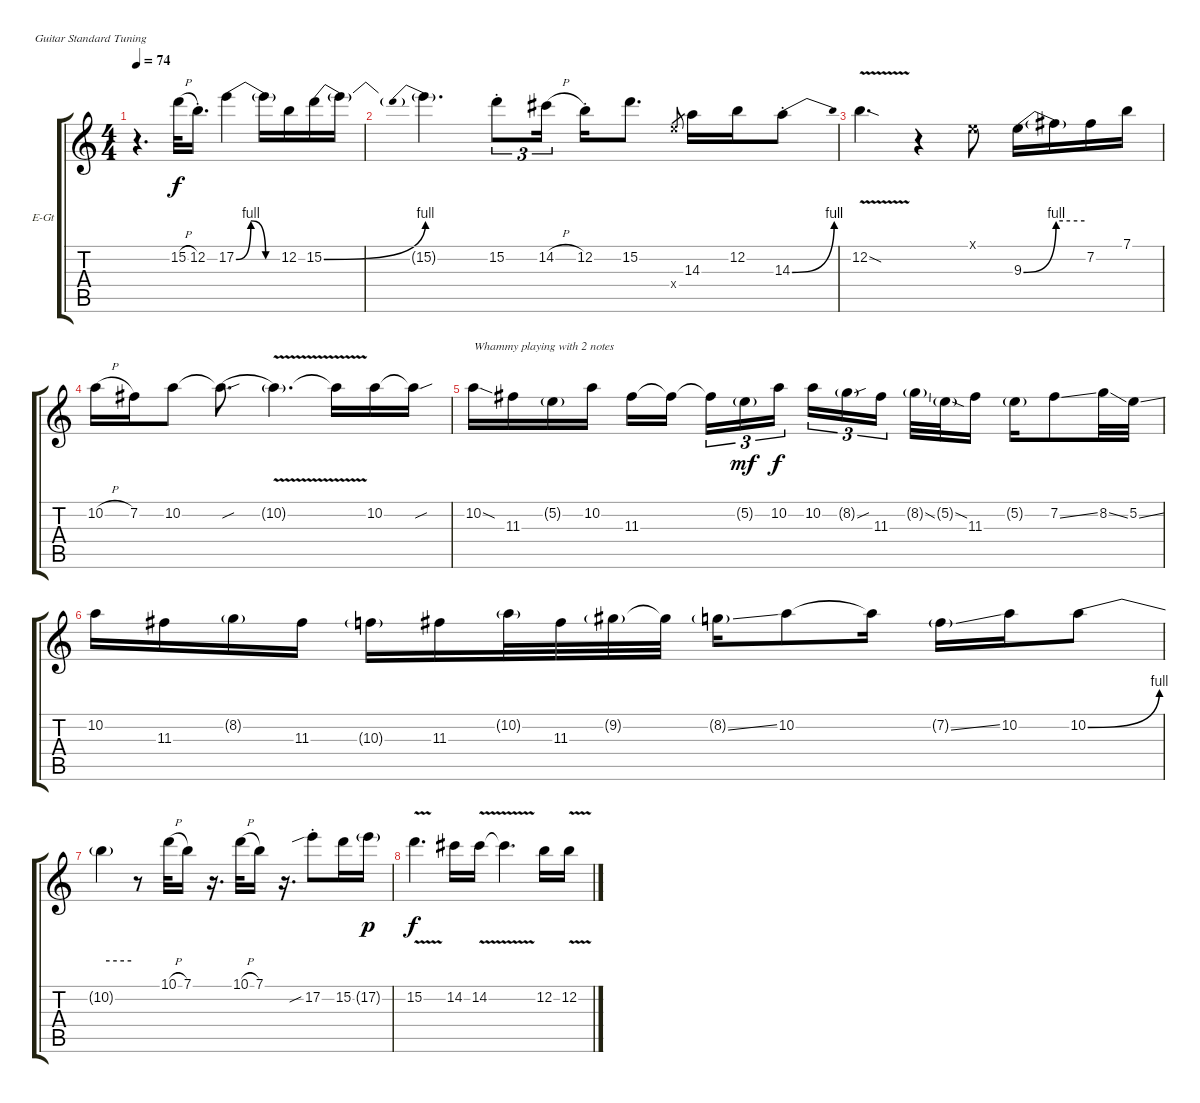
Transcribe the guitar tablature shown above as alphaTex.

\bracketExtendMode groupsimilarinstruments
\firstSystemTrackNameOrientation horizontal
\otherSystemsTrackNameOrientation horizontal
\track ("Guitar" "E-Gt") {instrument overdrivenguitar}
\staff {score tabs}
\tuning (E4 B3 G3 D3 A2 E2)
\ts (4 4)
\tempo 74
\clef g2
\ks c
r.4{d dy f} 15.2{h}.32 12.2{st}.16{d} 17.2{be (bendrelease 0 0 28.799999999999997 4 45.6 4 60 0)}.4 17.2{be (hold 0 0 60 0) t}.16 12.2.16 15.2{be (bend 30.599999999999998 0 57.599999999999994 4)}.16 15.2{t}.16 |
15.2{be (prebend 0 4 60 4) t}.4{d} 15.2{st}.8{tu (3 2)} 14.2{h}.16{tu (3 2)} 12.2{st}.16 15.2.8{d} 14.4{x}.8{gr} 14.3.16 12.2.16 14.3{be (bend 30 0 50.4 4) st}.8 |
12.2{v sod}.4{d} r.4 0.1{x}.8 9.3{be (bend 0 0 60 4)}.16 9.3{be (hold 0 4 60 4) t}.16 7.2.16 7.1.16 |
10.2{h}.16 7.2.16 10.2.8 10.2{sou t}.8{d legatoorigin} 10.2{v g}.4{d} 10.2{v t}.16 10.2.16 10.2{sou t}.16 |
10.2{sod}.16{txt "Whammy playing with 2 notes"} 11.3.16 5.2{g}.16 10.2.16 11.3.16 11.3{t}.16 11.3{t}.16{tu (3 2)} 5.2{g}.16{tu (3 2) dy mf} 10.2.16{tu (3 2) dy f} 10.2.16{tu (3 2)} 8.2{sou g}.16{tu (3 2)} 11.3.16{tu (3 2)} 8.2{ss g}.32 5.2{sod g}.32 11.3.16 5.2{g}.16 7.2{ss}.8 8.2{ss}.32 5.2{ss}.32 |
10.2.16 11.3.16 8.2{g}.16 11.3.16 10.3{g}.16 11.3.16 10.2{g}.32 11.3.32 9.2{g}.32 9.2{t}.32 8.2{ss g}.16 10.2.8 10.2{t}.16 7.2{ss g}.16 10.2.16 10.2{be (bend 0 0 15.6 4)}.8 |
10.2{be (hold 0 4 60 4) t}.4 r.8 10.1{h}.32 7.1.16 r.16{d} 10.1{h}.32 7.1.16 r.16{d} 17.2{sib st}.8 15.2.16 17.2{g}.16{dy p} |
15.2{v}.4{d dy f} 14.2.16 14.2{v}.16 14.2{v t}.4{d} 12.2.16 12.2{v}.16
